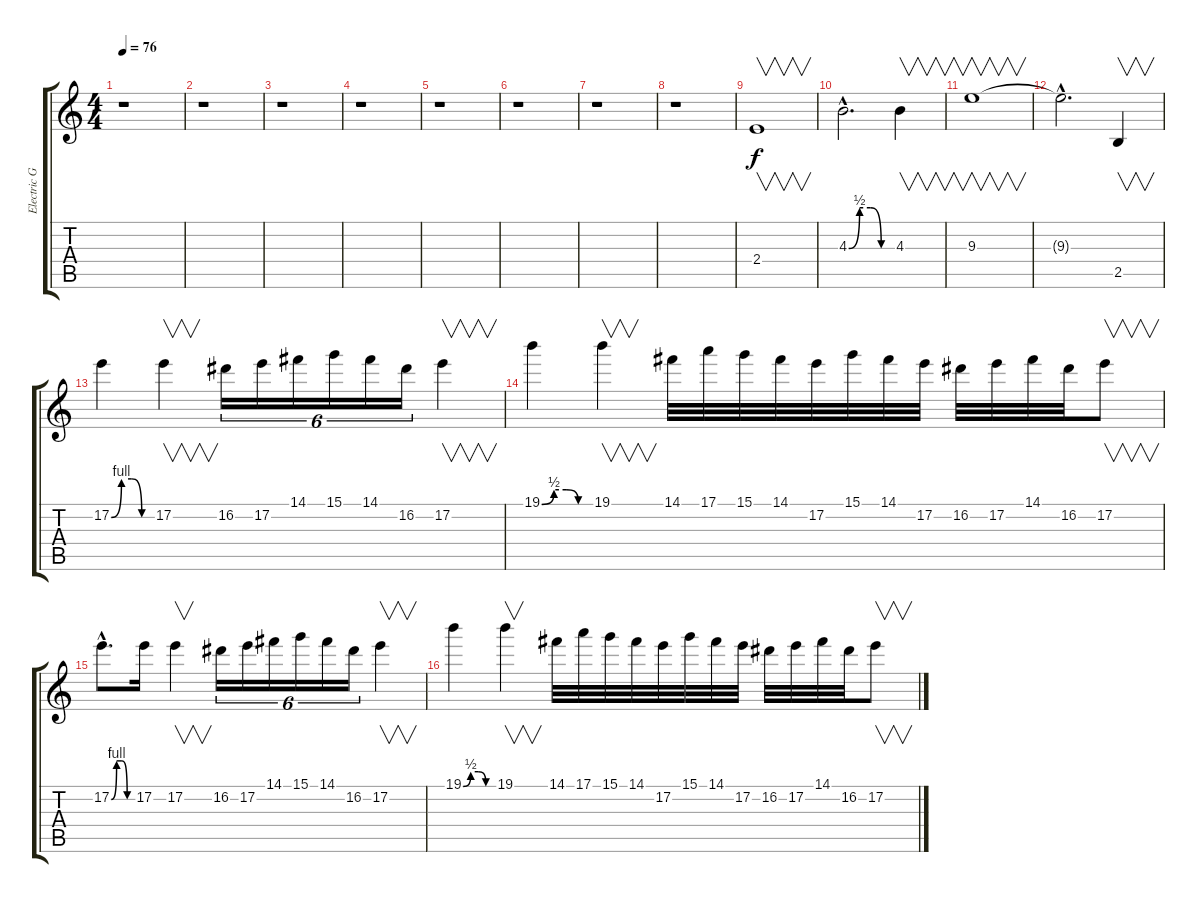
\track ("Electric Guitar 1" "Electric G") {instrument distortionguitar}
\staff {score tabs}
\tuning (E4 B3 G3 D3 A2 E2) {hide}
\ts (4 4)
\tempo 76
\clef g2
\ks c
r.1{dy f} |
r.1 |
r.1 |
r.1 |
r.1 |
r.1 |
r.1 |
r.1 |
2.4.1{v} |
4.3{be (custom 0 0 15 2 30 2 45 0 60 0) hac}.2{d} 4.3.4{v} |
9.3.1{v} |
9.3{hac t}.2{d} 2.5.4{v} |
17.2{be (custom 0 0 15 4 30 4 45 0 60 0)}.4 17.2.4{v} 16.2.16{tu (6 4)} 17.2.16{tu (6 4)} 14.1.16{tu (6 4)} 15.1.16{tu (6 4)} 14.1.16{tu (6 4)} 16.2.16{tu (6 4)} 17.2.4{v} |
19.1{be (custom 0 0 15 2 30 2 45 0 60 0)}.4 19.1.4{v} 14.1.32 17.1.32 15.1.32 14.1.32 17.2.32 15.1.32 14.1.32 17.2.32 16.2.32 17.2.32 14.1.32 16.2.32 17.2.8{v} |
17.2{be (custom 0 0 15 4 30 4 45 0 60 0) hac}.8{d} 17.2.16 17.2.4{v} 16.2.16{tu (6 4)} 17.2.16{tu (6 4)} 14.1.16{tu (6 4)} 15.1.16{tu (6 4)} 14.1.16{tu (6 4)} 16.2.16{tu (6 4)} 17.2.4{v} |
19.1{be (custom 0 0 15 2 30 2 45 0 60 0)}.4 19.1.4{v} 14.1.32 17.1.32 15.1.32 14.1.32 17.2.32 15.1.32 14.1.32 17.2.32 16.2.32 17.2.32 14.1.32 16.2.32 17.2.8{v}
